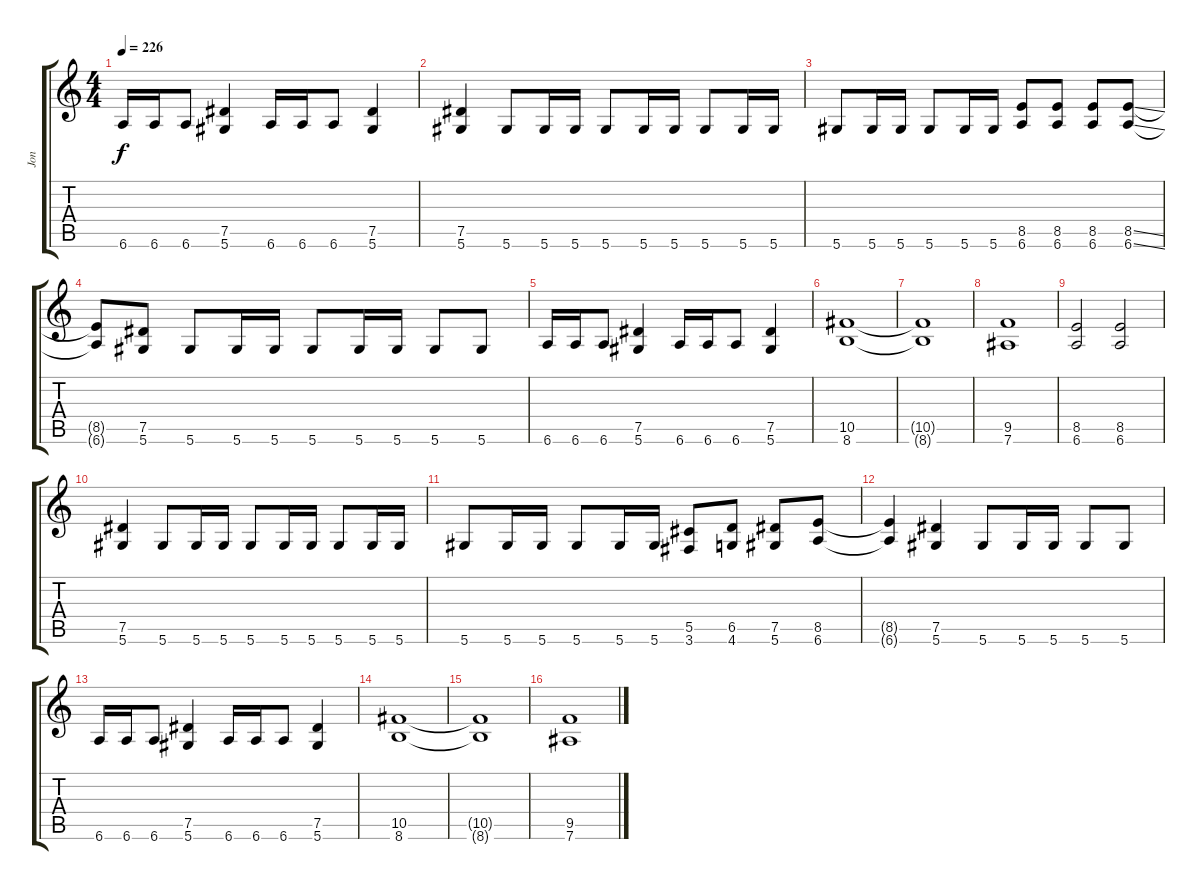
\track ("Jon" "Jon") {instrument distortionguitar}
\staff {score tabs}
\tuning (Eb4 Bb3 Gb3 Db3 Ab2 Eb2) {hide}
\ts (4 4)
\tempo 226
\clef g2
\ks c
6.6.16{dy f} 6.6.16 6.6.8 (7.5 5.6).4 6.6.16 6.6.16 6.6.8 (7.5 5.6).4 |
(7.5 5.6).4 5.6.8 5.6.16 5.6.16 5.6.8 5.6.16 5.6.16 5.6.8 5.6.16 5.6.16 |
5.6.8 5.6.16 5.6.16 5.6.8 5.6.16 5.6.16 (8.5 6.6).8 (8.5 6.6).8 (8.5 6.6).8 (8.5{ss} 6.6{ss}).8 |
(8.5{t} 6.6{t}).8 (7.5 5.6).8 5.6.8 5.6.16 5.6.16 5.6.8 5.6.16 5.6.16 5.6.8 5.6.8 |
6.6.16 6.6.16 6.6.8 (7.5 5.6).4 6.6.16 6.6.16 6.6.8 (7.5 5.6).4 |
(10.5 8.6).1 |
(10.5{t} 8.6{t}).1 |
(9.5 7.6).1 |
(8.5 6.6).2 (8.5 6.6).2 |
(7.5 5.6).4 5.6.8 5.6.16 5.6.16 5.6.8 5.6.16 5.6.16 5.6.8 5.6.16 5.6.16 |
5.6.8 5.6.16 5.6.16 5.6.8 5.6.16 5.6.16 (5.5 3.6).8 (6.5 4.6).8 (7.5 5.6).8 (8.5 6.6).8 |
(8.5{t} 6.6{t}).4 (7.5 5.6).4 5.6.8 5.6.16 5.6.16 5.6.8 5.6.8 |
6.6.16 6.6.16 6.6.8 (7.5 5.6).4 6.6.16 6.6.16 6.6.8 (7.5 5.6).4 |
(10.5 8.6).1 |
(10.5{t} 8.6{t}).1 |
(9.5 7.6).1
